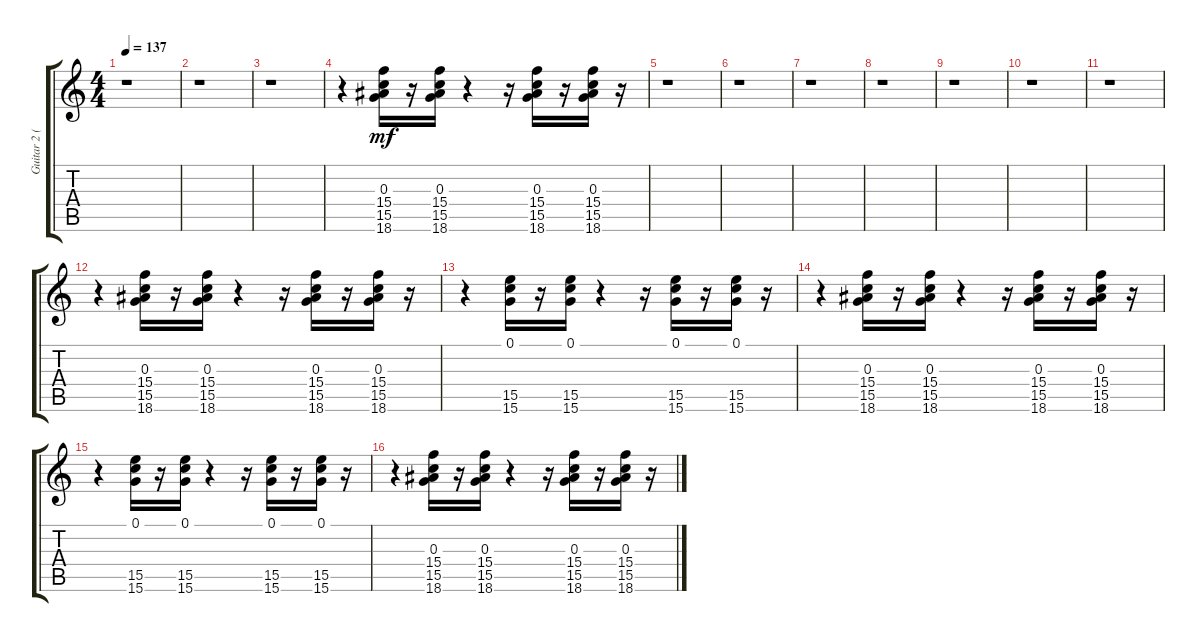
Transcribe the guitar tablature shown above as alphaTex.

\track ("Guitar 2 (Fingerpicked)" "Guitar 2 (") {instrument distortionguitar}
\staff {score tabs}
\tuning (E4 B3 G3 D3 A2 E2) {hide}
\ts (4 4)
\tempo 137
\clef g2
\ks c
r.1{dy mf} |
r.1 |
r.1 |
r.4 (0.3 15.4 15.5 18.6).16 r.16 (0.3 15.4 15.5 18.6).16 r.4 r.16 (0.3 15.4 15.5 18.6).16 r.16 (0.3 15.4 15.5 18.6).16 r.16 |
r.1 |
r.1 |
r.1 |
r.1 |
r.1 |
r.1 |
r.1 |
r.4 (0.3 15.4 15.5 18.6).16 r.16 (0.3 15.4 15.5 18.6).16 r.4 r.16 (0.3 15.4 15.5 18.6).16 r.16 (0.3 15.4 15.5 18.6).16 r.16 |
r.4 (0.1 15.5 15.6).16 r.16 (0.1 15.5 15.6).16 r.4 r.16 (0.1 15.5 15.6).16 r.16 (0.1 15.5 15.6).16 r.16 |
r.4 (0.3 15.4 15.5 18.6).16 r.16 (0.3 15.4 15.5 18.6).16 r.4 r.16 (0.3 15.4 15.5 18.6).16 r.16 (0.3 15.4 15.5 18.6).16 r.16 |
r.4 (0.1 15.5 15.6).16 r.16 (0.1 15.5 15.6).16 r.4 r.16 (0.1 15.5 15.6).16 r.16 (0.1 15.5 15.6).16 r.16 |
r.4 (0.3 15.4 15.5 18.6).16 r.16 (0.3 15.4 15.5 18.6).16 r.4 r.16 (0.3 15.4 15.5 18.6).16 r.16 (0.3 15.4 15.5 18.6).16 r.16
